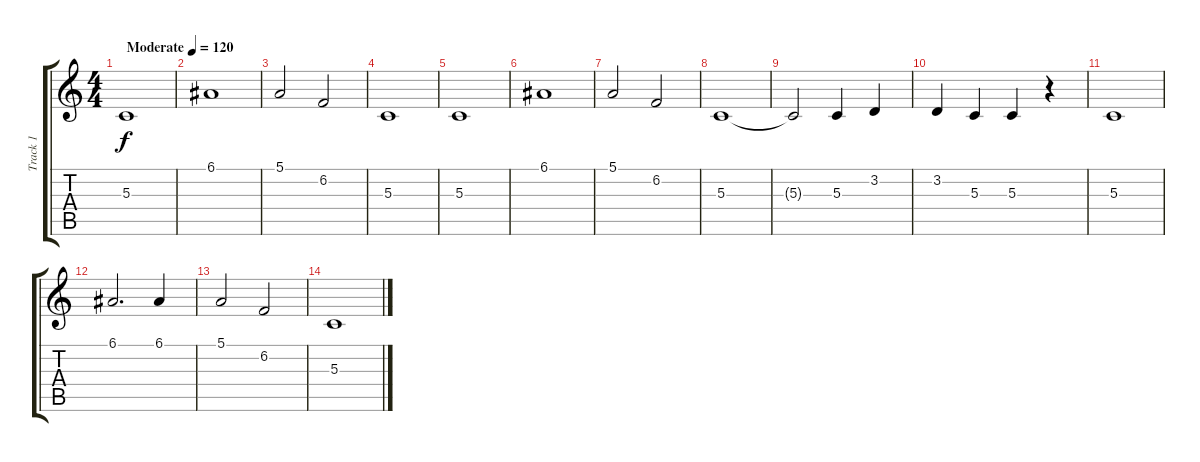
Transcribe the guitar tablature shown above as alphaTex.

\track ("Track 1" "Track 1") {instrument acousticgrandpiano}
\staff {score tabs}
\tuning (E4 B3 G3 D3 A2 E2) {hide}
\ts (4 4)
\tempo (120 "Moderate")
\clef g2
\ks c
5.3.1{dy f instrument acousticgrandpiano} |
6.1.1 |
5.1.2 6.2.2 |
5.3.1 |
5.3.1 |
6.1.1 |
5.1.2 6.2.2 |
5.3.1 |
5.3{t}.2 5.3.4 3.2.4 |
3.2.4 5.3.4 5.3.4 r.4 |
5.3.1 |
6.1.2{d} 6.1.4 |
5.1.2 6.2.2 |
5.3.1
